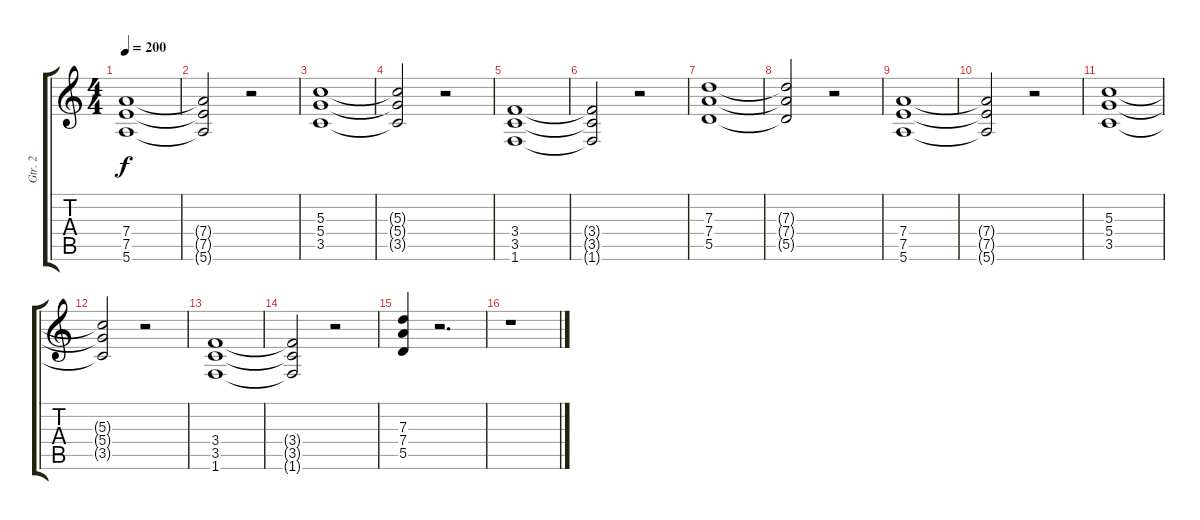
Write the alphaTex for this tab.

\track ("Gtr. 2" "Gtr. 2") {instrument distortionguitar}
\staff {score tabs}
\tuning (E4 B3 G3 D3 A2 E2) {hide}
\ts (4 4)
\tempo 200
\clef g2
\ks c
(7.4 7.5 5.6).1{dy f instrument distortionguitar} |
(7.4{t} 7.5{t} 5.6{t}).2 r.2 |
(5.3 5.4 3.5).1 |
(5.3{t} 5.4{t} 3.5{t}).2 r.2 |
(3.4 3.5 1.6).1 |
(3.4{t} 3.5{t} 1.6{t}).2 r.2 |
(7.3 7.4 5.5).1 |
(7.3{t} 7.4{t} 5.5{t}).2 r.2 |
(7.4 7.5 5.6).1 |
(7.4{t} 7.5{t} 5.6{t}).2 r.2 |
(5.3 5.4 3.5).1 |
(5.3{t} 5.4{t} 3.5{t}).2 r.2 |
(3.4 3.5 1.6).1 |
(3.4{t} 3.5{t} 1.6{t}).2 r.2 |
(7.3 7.4 5.5).4 r.2{d} |
r.1
